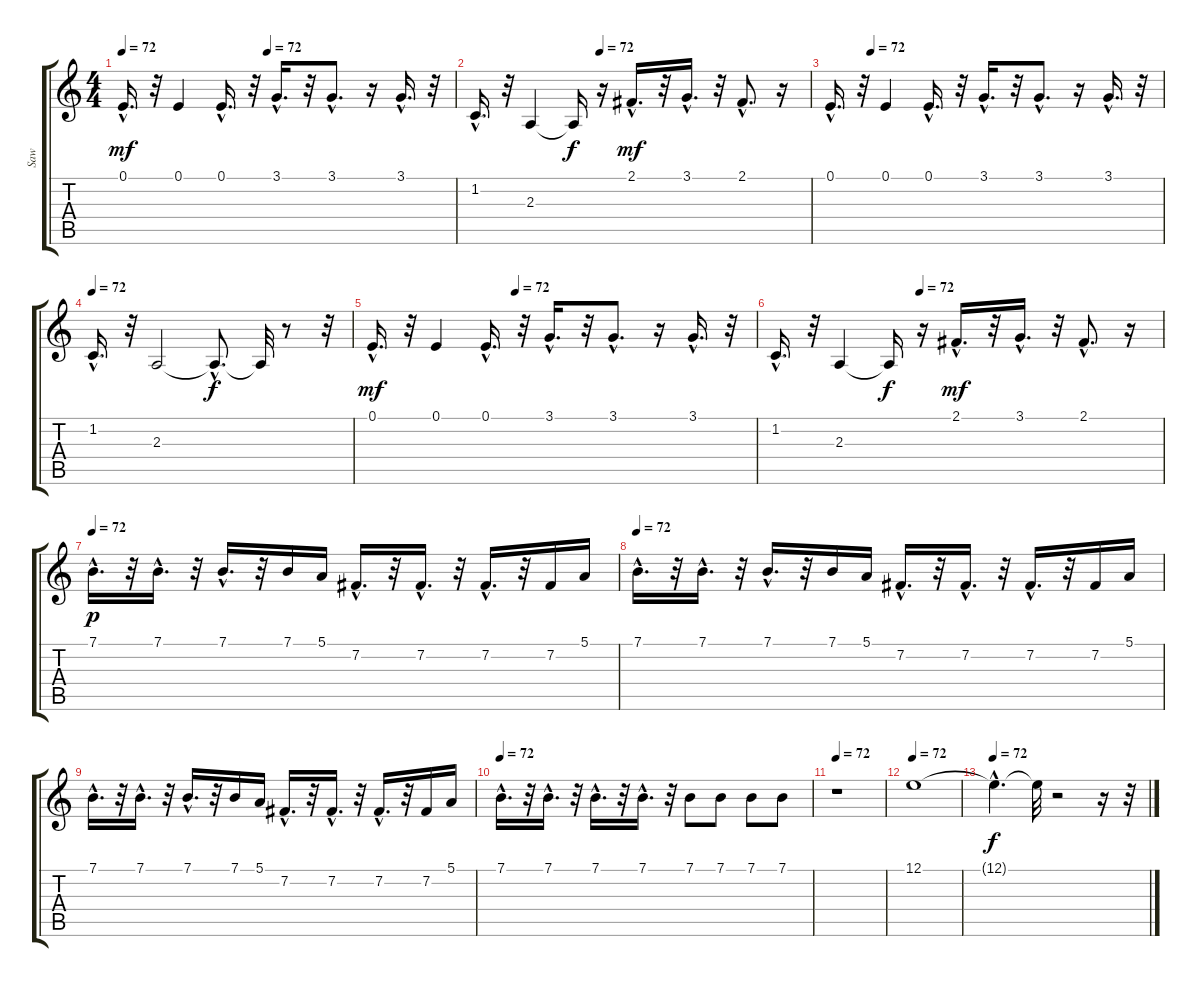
\track ("Saw" "Saw") {instrument lead2sawtooth}
\staff {score tabs}
\tuning (E4 B3 G3 D3 A2 E2) {hide}
\ts (4 4)
\tempo 72
\tempo (72 0.4375)
\clef g2
\ks c
0.1{hac}.16{d dy mf} r.32 0.1.4 0.1{hac}.16{d} r.32 3.1{hac}.16{d} r.32 3.1{hac}.8{d} r.16 3.1{hac}.16{d} r.32 |
\tempo (72 0.375)
1.2{hac}.16{d} r.32 2.3.4 2.3{t}.16{dy f} r.16 2.1{hac}.16{d dy mf} r.32 3.1{hac}.16{d} r.32 2.1{hac}.8{d} r.16 |
\tempo (72 0.125)
0.1{hac}.16{d} r.32 0.1.4 0.1{hac}.16{d} r.32 3.1{hac}.16{d} r.32 3.1{hac}.8{d} r.16 3.1{hac}.16{d} r.32 |
\tempo 72
1.2{hac}.16{d} r.32 2.3.2 2.3{hac t}.8{d dy f} 2.3{t}.32 r.8 r.32 |
\tempo (72 0.375)
0.1{hac}.16{d dy mf} r.32 0.1.4 0.1{hac}.16{d} r.32 3.1{hac}.16{d} r.32 3.1{hac}.8{d} r.16 3.1{hac}.16{d} r.32 |
\tempo (72 0.375)
1.2{hac}.16{d} r.32 2.3.4 2.3{t}.16{dy f} r.16 2.1{hac}.16{d dy mf} r.32 3.1{hac}.16{d} r.32 2.1{hac}.8{d} r.16 |
\tempo 72
7.1{hac}.16{d dy p} r.32 7.1{hac}.16{d} r.32 7.1{hac}.16{d} r.32 7.1.16 5.1.16 7.2{hac}.16{d} r.32 7.2{hac}.16{d} r.32 7.2{hac}.16{d} r.32 7.2.16 5.1.16 |
\tempo 72
7.1{hac}.16{d} r.32 7.1{hac}.16{d} r.32 7.1{hac}.16{d} r.32 7.1.16 5.1.16 7.2{hac}.16{d} r.32 7.2{hac}.16{d} r.32 7.2{hac}.16{d} r.32 7.2.16 5.1.16 |
7.1{hac}.16{d} r.32 7.1{hac}.16{d} r.32 7.1{hac}.16{d} r.32 7.1.16 5.1.16 7.2{hac}.16{d} r.32 7.2{hac}.16{d} r.32 7.2{hac}.16{d} r.32 7.2.16 5.1.16 |
\tempo 72
7.1{hac}.16{d} r.32 7.1{hac}.16{d} r.32 7.1{hac}.16{d} r.32 7.1{hac}.16{d} r.32 7.1.8 7.1.8 7.1.8 7.1.8 |
\tempo 72
r.1 |
\tempo 72
12.1.1 |
\tempo 72
12.1{hac t}.4{d dy f} 12.1{t}.32 r.2 r.16 r.32
